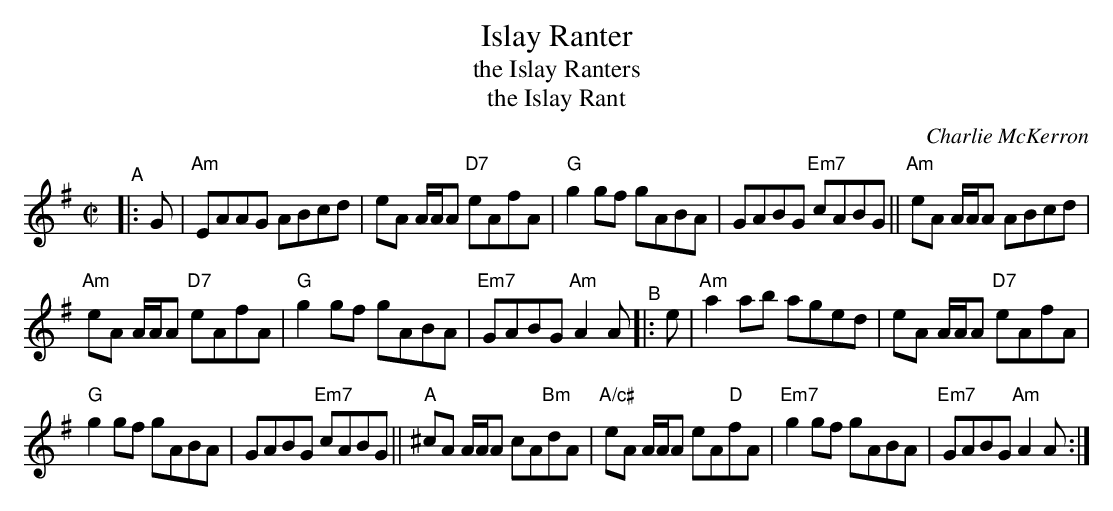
X:1
T: Islay Ranter
T: the Islay Ranters
T: the Islay Rant
C: Charlie McKerron
M: C|
L: 1/8
K: Ador
"^A"|: G | "Am"EAAG ABcd | eA A/A/A "D7"eAfA | "G"g2gf gABA | GABG "Em7"cABG || "Am"eA A/A/A ABcd |
"Am"eA A/A/A "D7"eAfA | "G"g2gf gABA | "Em7"GABG "Am"A2A "^B"|: e | "Am"a2ab aged | eA A/A/A "D7"eAfA |
"G"g2gf gABA | GABG "Em7"cABG || "A"^cA A/A/A cA"Bm"dA | "A/c#"eA A/A/A eA"D"fA | "Em7"g2gf gABA | "Em7"GABG "Am"A2A :|
~
